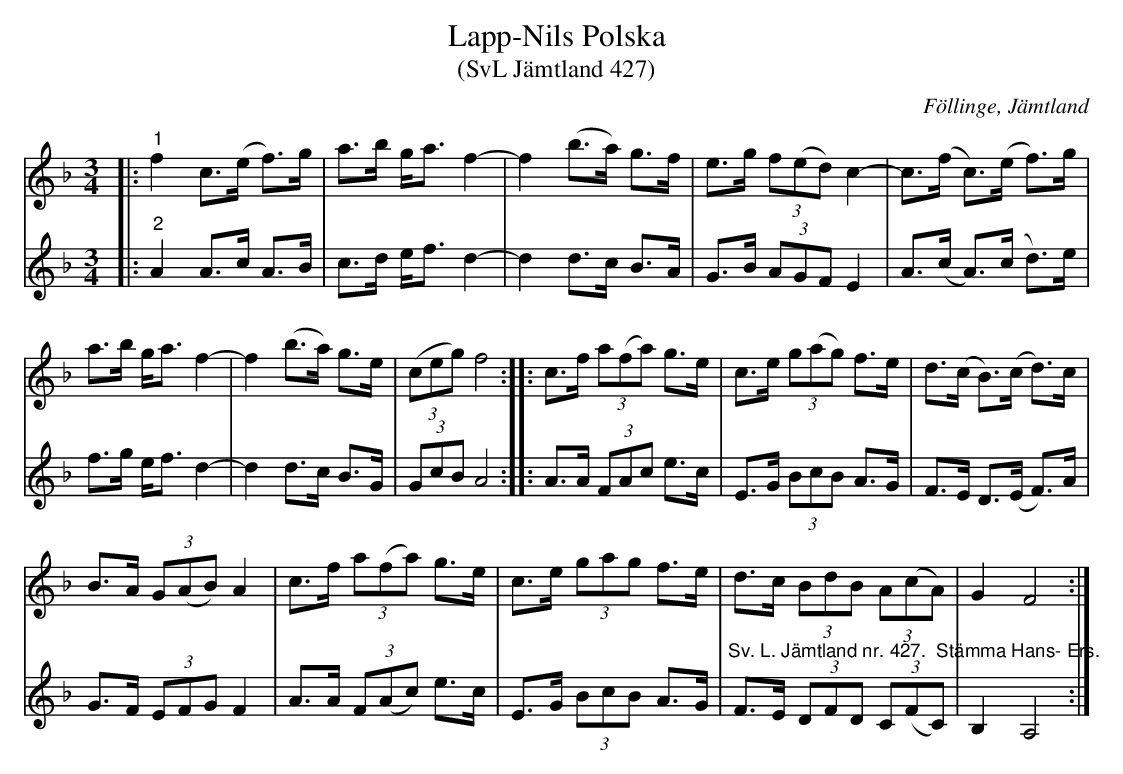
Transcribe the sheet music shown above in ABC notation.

X:1
T:Lapp-Nils Polska
T:(SvL Jämtland 427)
O:Föllinge, Jämtland
L:1/8
M:3/4
K:F
V:1
|:"^1" f2 c>(e f>)g | a>b g<a f2- | f2 (b>a) g>f | e>g (3f(ed) c2- | c>(f c>)(e f>)g |
a>b g<a f2- | f2 (b>a) g>e | (3(ceg) f4 :: c>f (3a(fa) g>e | c>e (3g(ag) f>e | d>(c B>)(c d>)c |
B>A (3G(AB) A2 | c>f (3a(fa) g>e | c>e (3gag f>e | d>c (3BdB (3A(cA) | G2 F4 :|
V:2
|:"^2" A2 A>c A>B | c>d e<f d2- | d2 d>c B>A | G>B (3AGF E2 | A>(c A>)(c d>)e | f>g e<f d2- |
d2 d>c B>G | (3GcB A4 :: A>A (3FAc e>c | E>G (3BcB A>G | F>E D>(E F>)A | G>F (3EFG F2 |
A>A (3F(Ac) e>c | E>G (3BcB A>G |
"^Sv. L. Jämtland nr. 427.  Stämma Hans- Ers." F>E (3DFD (3C(FC) | B,2 A,4 :|
